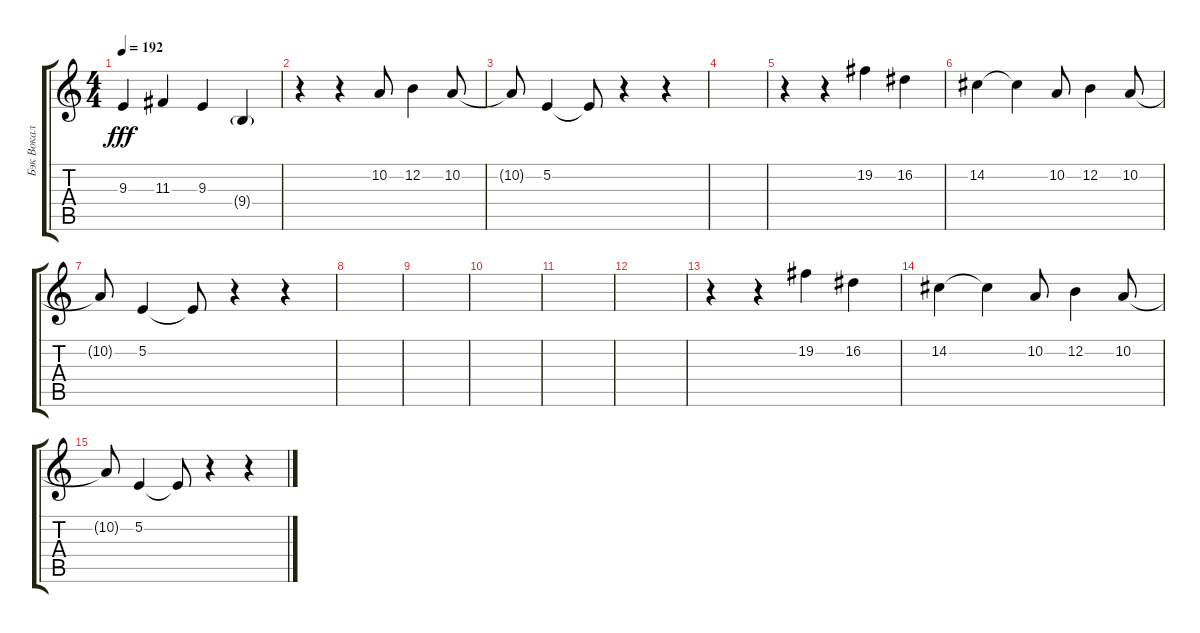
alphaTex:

\track ("Бэк Вокал (Cone)" "Бэк Вокал ") {instrument lead1square}
\staff {score tabs}
\tuning (E4 B3 G3 D3 A2 E2) {hide}
\ts (4 4)
\tempo 192
\clef g2
\ks c
9.3.4{dy fff} 11.3.4 9.3.4 9.4{g}.4 |
r.4 r.4 10.2.8 12.2.4 10.2.8 |
10.2{t}.8 5.2.4 5.2{t}.8 r.4 r.4 |
|
r.4 r.4 19.2.4 16.2.4 |
14.2.4 14.2{t}.4 10.2.8 12.2.4 10.2.8 |
10.2{t}.8 5.2.4 5.2{t}.8 r.4 r.4 |
|
|
|
|
|
r.4 r.4 19.2.4 16.2.4 |
14.2.4 14.2{t}.4 10.2.8 12.2.4 10.2.8 |
10.2{t}.8 5.2.4 5.2{t}.8 r.4 r.4
